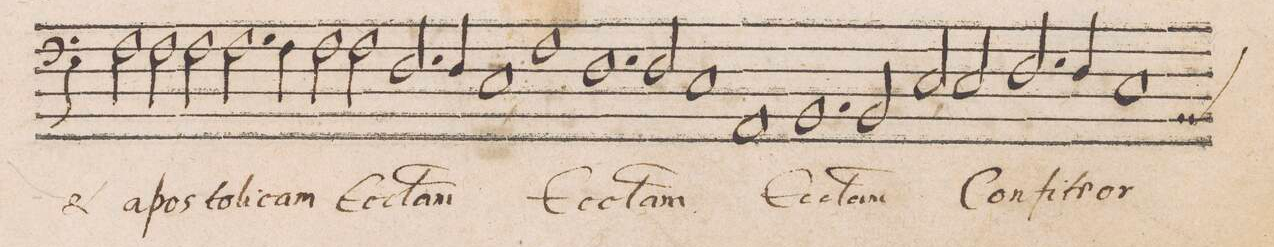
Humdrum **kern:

**kern	**text
*I"BASSVS	*
*clefF5	*
*k[]	*
*met(C|)	*
*M2/1	*
2F\	(et)
2F\	a-
2F\	-pos-
=168-	=168-
2.F\	-to-
4F\	-li-
2F\	-cam
2F\	Ec-
=169-	=169-
2.D/	-cl(e-
4D/	-si)-
1C,	-am
=170-	=170-
1F	Ec-
1.D	-cl(e-
=171-	=171-
2D/	-si)-
1C	-am
=172-	=172-
1FF	Ec-
1.GG	-cl(e-
=173-	=173-
2GG/	-si)-
2C,/	-am
2C/	Con-
=174-	=174-
2.D/	-fi-
4D/	-te-
*custos:GG	*
1C	-or
=175-	=175-
*-	*-
